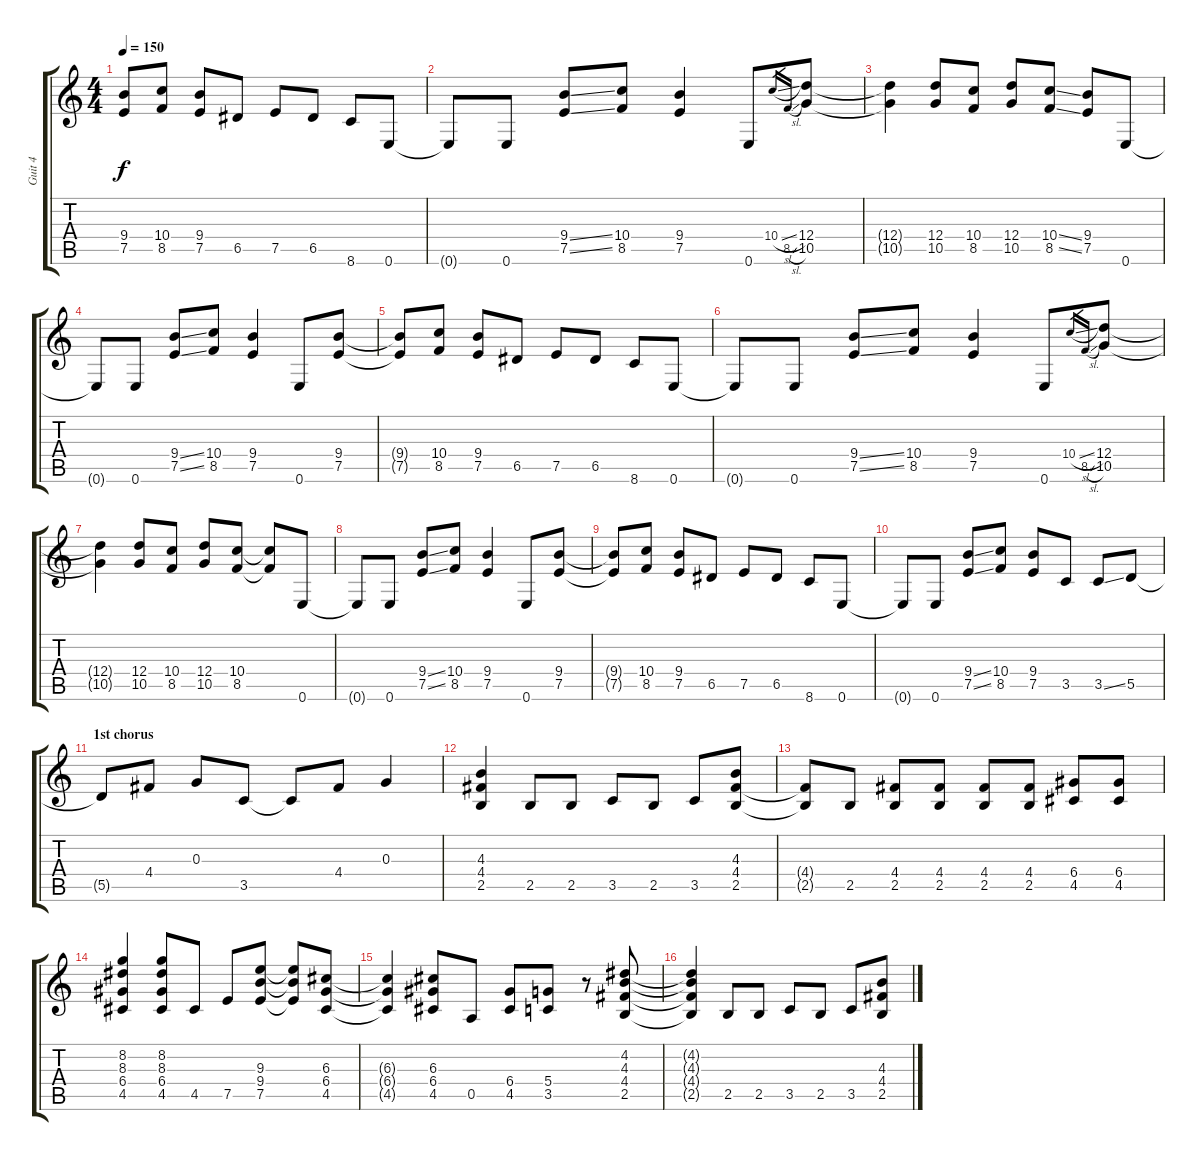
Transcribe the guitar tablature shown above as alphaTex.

\track ("Guit 4" "Guit 4") {instrument overdrivenguitar}
\staff {score tabs}
\tuning (E4 B3 G3 D3 A2 E2) {hide}
\ts (4 4)
\tempo 150
\clef g2
\ks c
(9.4{t} 7.5{t}).8{dy f} (10.4 8.5).8 (9.4 7.5).8 6.5.8 7.5.8 6.5.8 8.6.8 0.6.8 |
0.6{t}.8 0.6.8 (9.4{ss} 7.5{ss}).8 (10.4 8.5).8 (9.4 7.5).4 0.6.8 10.4{sl}.16{gr} 8.5{sl}.16{gr} (12.4 10.5).8 |
(12.4{t} 10.5{t}).4 (12.4 10.5).8 (10.4 8.5).8 (12.4 10.5).8 (10.4{ss} 8.5{ss}).8 (9.4 7.5).8 0.6.8 |
0.6{t}.8 0.6.8 (9.4{ss} 7.5{ss}).8 (10.4 8.5).8 (9.4 7.5).4 0.6.8 (9.4 7.5).8 |
(9.4{t} 7.5{t}).8 (10.4 8.5).8 (9.4 7.5).8 6.5.8 7.5.8 6.5.8 8.6.8 0.6.8 |
0.6{t}.8 0.6.8 (9.4{ss} 7.5{ss}).8 (10.4 8.5).8 (9.4 7.5).4 0.6.8 10.4{sl}.16{gr} 8.5{sl}.16{gr} (12.4 10.5).8 |
(12.4{t} 10.5{t}).4 (12.4 10.5).8 (10.4 8.5).8 (12.4 10.5).8 (10.4 8.5).8 (10.4{t} 8.5{t}).8 0.6.8 |
0.6{t}.8 0.6.8 (9.4{ss} 7.5{ss}).8 (10.4 8.5).8 (9.4 7.5).4 0.6.8 (9.4 7.5).8 |
(9.4{t} 7.5{t}).8 (10.4 8.5).8 (9.4 7.5).8 6.5.8 7.5.8 6.5.8 8.6.8 0.6.8 |
0.6{t}.8 0.6.8 (9.4{ss} 7.5{ss}).8 (10.4 8.5).8 (9.4 7.5).8 3.5.8 3.5{ss}.8 5.5.8 |
\section ("" "1st chorus")
5.5{t}.8 4.4.8 0.3.8 3.5.8 3.5{t}.8 4.4.8 0.3.4 |
(4.3 4.4 2.5).4 2.5.8 2.5.8 3.5.8 2.5.8 3.5.8 (4.3 4.4 2.5).8 |
(4.4{t} 2.5{t}).8 2.5.8 (4.4 2.5).8 (4.4 2.5).8 (4.4 2.5).8 (4.4 2.5).8 (6.4 4.5).8 (6.4 4.5).8 |
(8.2 8.3 6.4 4.5).4 (8.2 8.3 6.4 4.5).8 4.5.8 7.5.8 (9.3 9.4 7.5).8 (9.3{t} 9.4{t} 7.5{t}).8 (6.3 6.4 4.5).8 |
(6.3{t} 6.4{t} 4.5{t}).4 (6.3 6.4 4.5).8 0.5.8 (6.4 4.5).8 (5.4 3.5).8 r.8 (4.2 4.3 4.4 2.5).8 |
(4.2{t} 4.3{t} 4.4{t} 2.5{t}).4 2.5.8 2.5.8 3.5.8 2.5.8 3.5.8 (4.3 4.4 2.5).8
